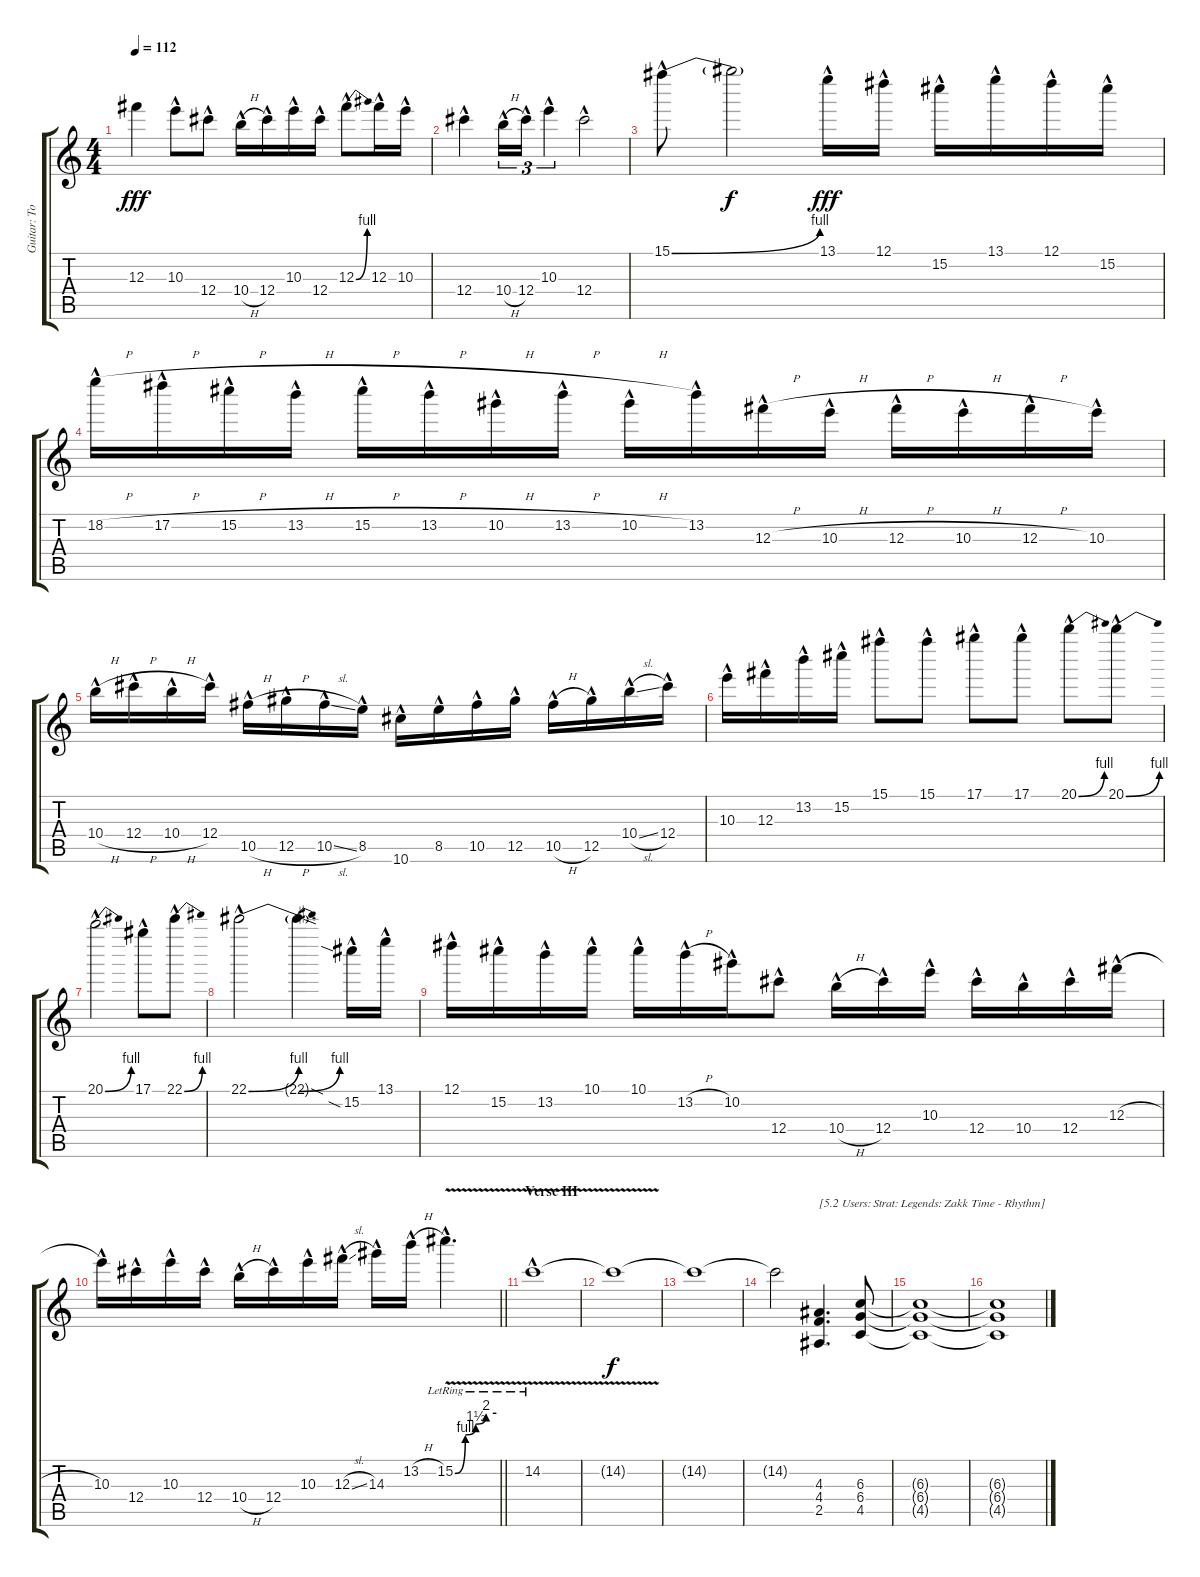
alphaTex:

\track ("Guitar: Tony" "Guitar: To") {instrument overdrivenguitar}
\staff {score tabs}
\tuning (Eb4 Bb3 Gb3 Db3 Ab2 Eb2) {hide}
\ts (4 4)
\tempo 112
\clef g2
\ks c
12.3{t}.4{ot 8vb dy fff} 10.3{hac}.8{ot 8vb} 12.4{hac}.8{ot 8vb} 10.4{h hac}.16{ot 8vb} 12.4{hac}.16{ot 8vb} 10.3{hac}.16{ot 8vb} 12.4{hac}.16{ot 8vb} 12.3{be (bend 0 0 60 4) hac}.8{ot 8vb} 12.3{hac}.16{ot 8vb} 10.3{hac}.16{ot 8vb} |
12.4{hac}.4{ot 8vb} 10.4{h hac}.16{tu (3 2) ot 8vb} 12.4{hac}.16{tu (3 2) ot 8vb} 10.3{hac}.4{tu (3 2) ot 8vb} 12.4{hac}.2{ot 8vb} |
15.1{be (bend 0 0 60 4) hac}.8{ot 8vb} 15.1{t}.2{ot 8vb dy f} 13.1{hac}.16{ot 8vb dy fff} 12.1{hac}.16{ot 8vb} 15.2{hac}.16{ot 8vb} 13.1{hac}.16{ot 8vb} 12.1{hac}.16{ot 8vb} 15.2{hac}.16{ot 8vb} |
18.2{h hac}.16{ot 8vb} 17.2{h hac}.16{ot 8vb} 15.2{h hac}.16{ot 8vb} 13.2{h hac}.16{ot 8vb} 15.2{h hac}.16{ot 8vb} 13.2{h hac}.16{ot 8vb} 10.2{h hac}.16{ot 8vb} 13.2{h hac}.16{ot 8vb} 10.2{h hac}.16{ot 8vb} 13.2{hac}.16{ot 8vb} 12.3{h hac}.16{ot 8vb} 10.3{h hac}.16{ot 8vb} 12.3{h hac}.16{ot 8vb} 10.3{h hac}.16{ot 8vb} 12.3{h hac}.16{ot 8vb} 10.3{hac}.16{ot 8vb} |
10.4{h hac}.16{ot 8vb} 12.4{h hac}.16{ot 8vb} 10.4{h hac}.16{ot 8vb} 12.4{hac}.16{ot 8vb} 10.5{h hac}.16{ot 8vb} 12.5{h hac}.16{ot 8vb} 10.5{sl hac}.16{ot 8vb} 8.5{hac}.16{ot 8vb} 10.6{hac}.16{ot 8vb} 8.5{hac}.16{ot 8vb} 10.5{hac}.16{ot 8vb} 12.5{hac}.16{ot 8vb} 10.5{h hac}.16{ot 8vb} 12.5{hac}.16{ot 8vb} 10.4{sl hac}.16{ot 8vb} 12.4{hac}.16{ot 8vb} |
10.3{hac}.16{ot 8vb} 12.3{hac}.16{ot 8vb} 13.2{hac}.16{ot 8vb} 15.2{hac}.16{ot 8vb} 15.1{hac}.8{ot 8vb} 15.1{hac}.8{ot 8vb} 17.1{hac}.8{ot 8vb} 17.1{hac}.8{ot 8vb} 20.1{be (bend 0 0 60 4) hac}.8{ot 8vb} 20.1{be (bend 0 0 60 4) hac}.8{ot 8vb} |
20.1{be (bend 0 0 60 4) hac}.2{d ot 8vb} 17.1{hac}.8{ot 8vb} 22.1{be (bend 0 0 60 4) hac}.8{ot 8vb} |
22.1{be (bend 0 0 60 4) hac}.2{ot 8vb} 22.1{be (bend 0 0 60 4) sod t}.4{d ot 8vb} 15.2{sia hac}.16{ot 8vb} 13.1{hac}.16{ot 8vb} |
12.1{hac}.16{ot 8vb} 15.2{hac}.16{ot 8vb} 13.2{hac}.16{ot 8vb} 10.1{hac}.16{ot 8vb} 10.1{hac}.16{ot 8vb} 13.2{h hac}.16{ot 8vb} 10.2{hac}.16{ot 8vb} 12.4{hac}.8{ot 8vb} 10.4{h hac}.16{ot 8vb} 12.4{hac}.16{ot 8vb} 10.3{hac}.16{ot 8vb} 12.4{hac}.16{ot 8vb} 10.4{hac}.16{ot 8vb} 12.4{hac}.16{ot 8vb} 12.3{h hac}.16{ot 8vb} |
\barLineRight lightlight
10.3{hac}.16{ot 8vb} 12.4{hac}.16{ot 8vb} 10.3{hac}.16{ot 8vb} 12.4{hac}.16{ot 8vb} 10.4{h hac}.16{ot 8vb} 12.4{hac}.16{ot 8vb} 10.3{hac}.16{ot 8vb} 12.3{sl hac}.16{ot 8vb} 14.3{hac}.16{ot 8vb} 13.2{h hac}.16{ot 8vb} 15.2{be (custom 0 0 15 4 30 6 45 8 60 8) v hac lr}.4{d ot 8vb} |
\section ("" "Verse III")
14.2{v hac lr}.1 |
14.2{t}.1{dy f} |
14.2{t}.1 |
14.2{t}.2 (4.3 4.4 2.5).4{d txt "[5.2 Users: Strat: Legends: Zakk Time - Rhythm]" volume 13 instrument overdrivenguitar} (6.3 6.4 4.5).8{volume 0} |
(6.3{t} 6.4{t} 4.5{t}).1 |
(6.3{t} 6.4{t} 4.5{t}).1
